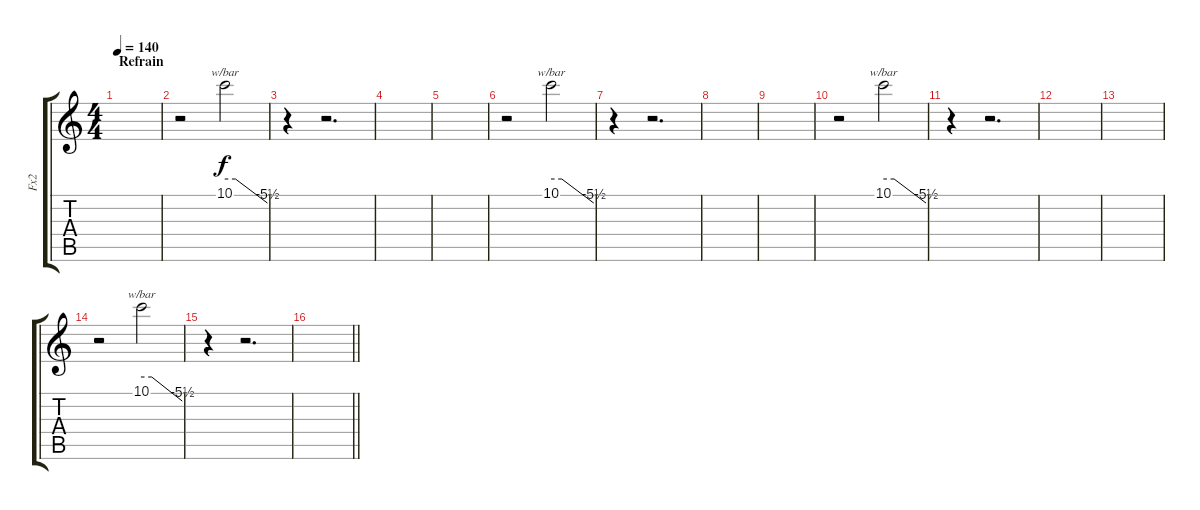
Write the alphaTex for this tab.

\track ("Fx2" "Fx2") {instrument overdrivenguitar}
\staff {score tabs}
\tuning (D4 A3 F3 C3 G2 C2) {hide}
\ts (4 4)
\section ("" "Refrain")
\tempo 140
\clef g2
\ks c
|
r.2 10.1.2{tbe (custom default 0 0 15 0 60 -22)} |
r.4 r.2{d} |
|
|
r.2 10.1.2{tbe (custom default 0 0 15 0 60 -22)} |
r.4 r.2{d} |
|
|
r.2 10.1.2{tbe (custom default 0 0 15 0 60 -22)} |
r.4 r.2{d} |
|
|
r.2 10.1.2{tbe (custom default 0 0 15 0 60 -22)} |
r.4 r.2{d} |
\barLineRight lightlight
